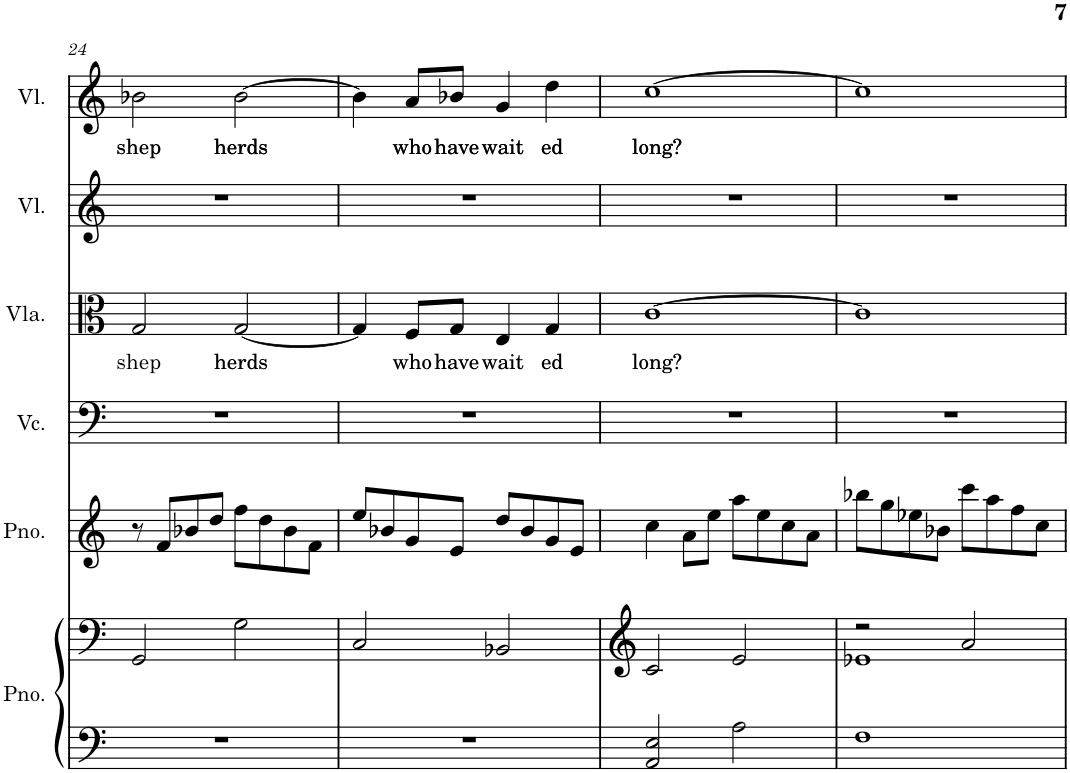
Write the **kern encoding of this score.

**kern	**kern	**kern	**kern	**kern	**text	**kern	**kern	**text
*part6	*part6	*part5	*part4	*part3	*part3	*part2	*part1	*part1
*staff7	*staff6	*staff5	*staff4	*staff3	*staff3	*staff2	*staff1	*staff1
*I"Piano, Staff-2	*	*I"Piano, Staff-1	*I"Cello, Violoncello.	*I"Altviool, Viola.	*	*I"Viool, Violino II.	*I"Viool, Violino I.	*
*I'Pno.	*	*I'Pno.	*I'Vc.	*I'Vla.	*	*I'Vl.	*I'Vl.	*
!!LO:PB:g=z
*clefF4	*clefG2	*clefG2	*clefF4	*clefC3	*	*clefG2	*clefG2	*
*k[]	*k[]	*k[]	*k[]	*k[]	*	*k[]	*k[]	*
*M2/2	*M2/2	*M2/2	*M2/2	*M2/2	*	*M2/2	*M2/2	*
=24	=24	=24	=24	=24	=24	=24	=24	=24
!	!	!	!	!	!LO:LY:b	!	!	!LO:LY:b
1r	2GG/	8r	1r	2G/	shep	1r	2b-X\	shep
.	.	8f/L	.	.	.	.	.	.
.	.	8b-X/	.	.	.	.	.	.
.	.	8dd/J	.	.	.	.	.	.
!	!	!	!	!	!LO:LY:b	!	!	!LO:LY:b
.	2G\	8ff\L	.	[2G/	herds	.	[2b-\	herds
.	.	8dd\	.	.	.	.	.	.
.	.	8b-\	.	.	.	.	.	.
.	.	8f\J	.	.	.	.	.	.
=25	=25	=25	=25	=25	=25	=25	=25	=25
1r	2C/	8ee/L	1r	4G/]	.	1r	4b-\]	.
.	.	8b-X/	.	.	.	.	.	.
!	!	!	!	!	!LO:LY:b	!	!	!LO:LY:b
.	.	8g/	.	8F/L	who	.	8a/L	who
!	!	!	!	!	!LO:LY:b	!	!	!LO:LY:b
.	.	8e/J	.	8G/J	have	.	8b-X/J	have
!	!	!	!	!	!LO:LY:b	!	!	!LO:LY:b
.	2BB-X/	8dd/L	.	4E/	wait	.	4g/	wait
.	.	8b-/	.	.	.	.	.	.
!	!	!	!	!	!LO:LY:b	!	!	!LO:LY:b
.	.	8g/	.	4G/	ed	.	4dd\	ed
.	.	8e/J	.	.	.	.	.	.
=26	=26	=26	=26	=26	=26	=26	=26	=26
!	!	!	!	!	!LO:LY:b	!	!	!LO:LY:b
2AA/ 2E/	2c/	4cc\	1r	[1c	long?	1r	[1cc	long?
.	.	8a\L	.	.	.	.	.	.
.	.	8ee\J	.	.	.	.	.	.
2A\	2e/	8aa\L	.	.	.	.	.	.
.	.	8ee\	.	.	.	.	.	.
.	.	8cc\	.	.	.	.	.	.
.	.	8a\J	.	.	.	.	.	.
=27	=27	=27	=27	=27	=27	=27	=27	=27
*	*^	*	*	*	*	*	*	*
1F	2r	1e-X	8bb-X\L	1r	1c]	.	1r	1cc]	.
.	.	.	8gg\	.	.	.	.	.	.
.	.	.	8ee-X\	.	.	.	.	.	.
.	.	.	8b-X\J	.	.	.	.	.	.
.	2a/	.	8ccc\L	.	.	.	.	.	.
.	.	.	8aa\	.	.	.	.	.	.
.	.	.	8ff\	.	.	.	.	.	.
.	.	.	8cc\J	.	.	.	.	.	.
*	*v	*v	*	*	*	*	*	*	*
=	=	=	=	=	=	=	=	=
*-	*-	*-	*-	*-	*-	*-	*-	*-
